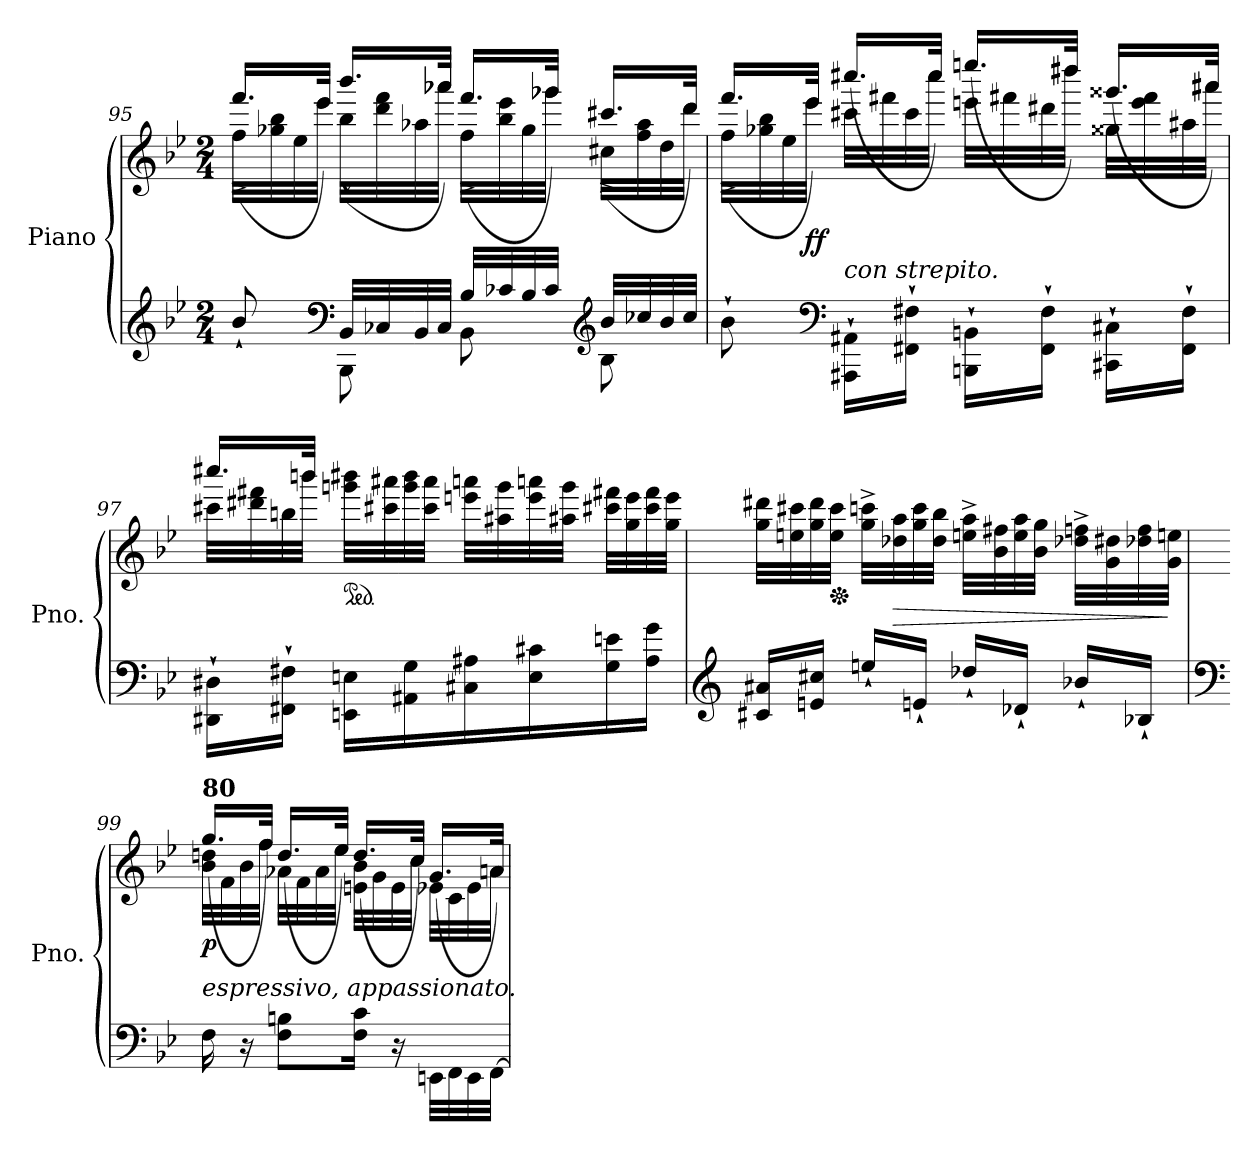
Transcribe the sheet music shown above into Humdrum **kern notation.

**kern	**kern	**dynam
*part1	*part1	*part1
*staff2	*staff1	*staff1/2
*I"Piano	*	*
*I'Pno.	*	*
!!LO:LB:g=z
*clefG2	*clefG2	*
*k[b-e-]	*k[b-e-]	*
*M2/4	*M2/4	*
=95	=95	=95
*^	*^	*
8b-`/	8ryy	32ff\LLL	(16.fff^/LL	.
.	.	32gg-X\ 32bb-\	.	.
.	.	32ee-\	.	.
.	.	32eee-\JJJ	32eee-/JJk)	.
*clefF4	*	*	*	*
32BB-/LLL	8BBB-\	32bb-\LLL	(16.bbb-^^/LL	.
32C-X/	.	32ddd\ 32fff\	.	.
32BB-/	.	32aa-X\	.	.
32C-/JJJ	.	32aaa-X\JJJ	32aaa-/JJk)	.
32B-/LLL	8BB-\	32ff\LLL	(16.fff^/LL	.
32c-X/	.	32bb-\ 32eee-\	.	.
32B-/	.	32gg-\	.	.
32c-/JJJ	.	32ggg-X\JJJ	32ggg-/JJk)	.
*clefG2	*	*	*	*
32b-/LLL	8B-\	32cc#X\LLL	(16.ccc#X^/LL	.
32cc-X/	.	32ff\ 32aa-\	.	.
32b-/	.	32dd\	.	.
32cc-/JJJ	.	32ddd\JJJ	32ddd/JJk)	.
*v	*v	*	*	*
=96	=96	=96	=96
8b-`\	32ff\LLL	(16.fff^/LL	.
.	32gg-X\ 32bb-\	.	.
.	32ee-\	.	.
!	!	!	!LO:DY:b
.	32eee-\JJJ	32eee-/JJk)	ff
*clefF4	*	*	*
!LO:TX:a:i:t=con strepito.	!	!	!
16AAA#X\` 16AA#X\`LL	32ccc#X\LLL	(16.cccc#X/LL	.
.	32fff#X\	.	.
16FF#X\` 16F#X\`JJ	32ccc#\	.	.
.	32cccc#\JJJ	32cccc#/JJk)	.
16BBBn\` 16BBn\`LL	32eeen\LLL	(16.eeeen/LL	.
.	32fff#X\	.	.
16FF#\` 16F#\`JJ	32ddd#X\	.	.
.	32dddd#X\JJJ	32dddd#/JJk)	.
16CC#X\` 16C#X\`LL	32gg##X\LLL	(16.ggg##X/LL	.
.	32eee\ 32fff#\	.	.
16FF#\` 16F#\`JJ	32aa#X\	.	.
.	32aaa#X\JJJ	32aaa#/JJk)	.
!!LO:LB:g=z	!!
=97	=97	=97	=97
16DD#X\` 16D#X\`LL	32ccc#X\LLL	16.cccc#X/LL	.
.	32ddd#X\ 32fff#X\	.	.
16FF#X\` 16F#X\`JJ	32bbn\	.	.
.	32bbbn\JJJ	32bbb/JJk	.
*	*ped	*	*
!	!	!	!LO:DY:b
16EEn\ 16En\LL	32gggn\ 32bbb#X\LLL	4.ryy	other-dynamics
.	32ccc#X\ 32aaa#X\	.	.
16AA#X\ 16G\	32ggg\ 32bbb#\	.	.
.	32ccc#\ 32aaa#\JJJ	.	.
16C#X\ 16A#X\	32eeen\ 32aaan\LLL	.	.
.	32aa#X\ 32ggg\	.	.
16E\ 16c#X\	32eee\ 32aaan\	.	.
.	32aa#X\ 32ggg\JJJ	.	.
16G\ 16en\	32ccc#X\ 32fff#X\LLL	.	.
.	32gg\ 32eee\	.	.
16A#\ 16g\JJ	32ccc#\ 32fff#\	.	.
.	32gg\ 32eee\JJJ	.	.
*	*v	*v	*
=98	=98	=98
*clefG2	*	*
16c#X/ 16a#X/LL	32gg\ 32ddd#X\LLL	.
.	32een\ 32ccc#X\	.
16en/ 16cc#X/JJ	32gg\ 32ddd#\	.
*	*Xped	*
.	32ee\ 32ccc#\JJJ	.
16een`/LL	32gg\^ 32cccn\^LLL	.
!	!	!LO:HP:b
.	32dd-X\ 32aa\	>
16en`/JJ	32gg\ 32ccc\	.
.	32dd-\ 32bb-\JJJ	.
16dd-X`/LL	32een\^ 32aa\^LLL	.
.	32b-\ 32ff#X\	.
16d-X`/JJ	32ee\ 32aa\	.
.	32b-\ 32gg\JJJ	.
16b-X`/LL	32dd-X\^ 32ffn\^LLL	.
.	32g\ 32dd#X\	.
16B-X`/JJ	32dd-X\ 32ff\	.
.	32g\ 32een\JJJ	]
!!LO:LB:g=z
=99	=99	=99
*clefF4	*	*
*	*^	*
!	!LO:TX:a:B:t=80	!	!
!LO:TX:a:i:t=espressivo, appassionato.	!	!	!
!	!	!	!LO:DY:b
16F\	32b-\ 32ddn\LLL	(16.gg/LL	p
.	32f\	.	.
16r	32b-\	.	.
.	32ff\JJJ	32ff/JJk)	.
8F\ 8Bn\L	32a-X\LLL	(16.dd/LL	.
.	32f\	.	.
.	32a-\	.	.
.	32ee-\JJJ	32ee-/JJk)	.
16F\ 16c\Jk	32en\ 32b-\LLL	(16.dd/LL	.
.	32g\	.	.
16r	32e\	.	.
.	32cc\JJJ	32cc/JJk)	.
32EEn\LLL	32e-X\LLL	(16.g/LL	.
32FF\	32c\	.	.
32EE\	32e-\	.	.
[32FF\JJJ	32an\JJJ	32a/JJk)	.
*	*v	*v	*
=	=	=
*-	*-	*-
